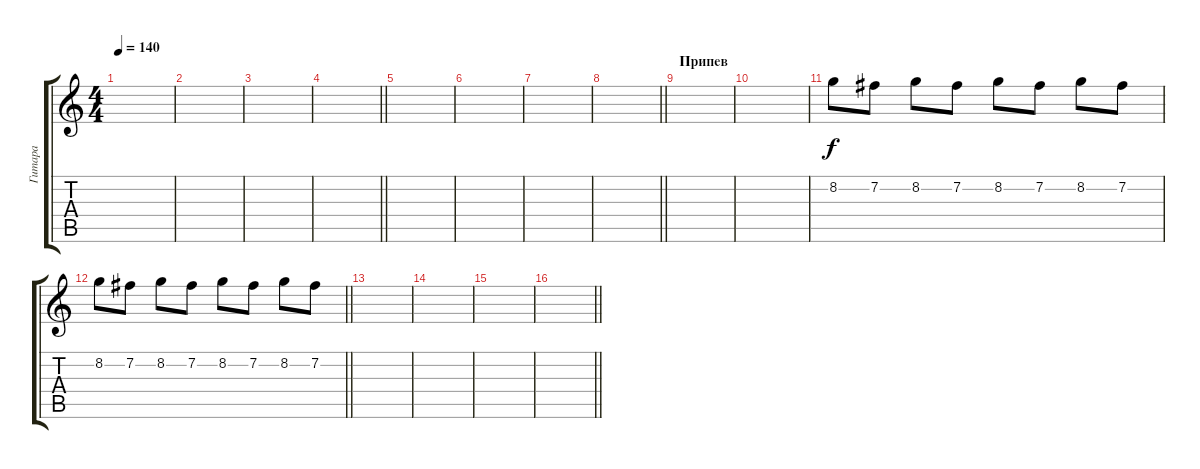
\track ("Гитара" "Гитара") {instrument overdrivenguitar}
\staff {score tabs}
\tuning (E4 B3 G3 D3 A2 E2) {hide}
\ts (4 4)
\tempo 140
\clef g2
\ks c
|
|
|
\barLineRight lightlight
|
|
|
|
\barLineRight lightlight
|
\section ("" "Припев")
|
|
8.2.8 7.2.8 8.2.8 7.2.8 8.2.8 7.2.8 8.2.8 7.2.8 |
\barLineRight lightlight
8.2.8 7.2.8 8.2.8 7.2.8 8.2.8 7.2.8 8.2.8 7.2.8 |
|
|
|
\barLineRight lightlight
